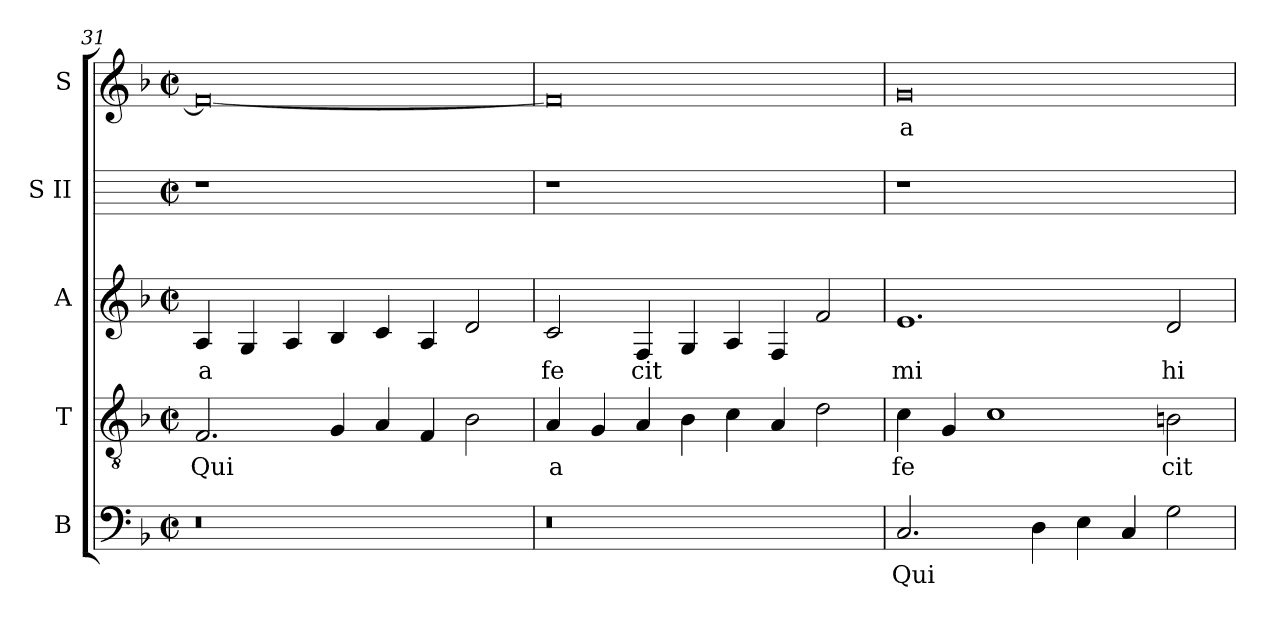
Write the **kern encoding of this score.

**kern	**text	**kern	**text	**kern	**text	**kern	**kern	**text
*part5	*part5	*part4	*part4	*part3	*part3	*part2	*part1	*part1
*staff5	*staff5	*staff4	*staff4	*staff3	*staff3	*staff2	*staff1	*staff1
*I"B	*	*I"T	*	*I"A	*	*I"S II	*I"S	*
*I'B	*	*I'T	*	*I'A	*	*	*I'S	*
*clefF4	*	*clefGv2	*	*clefG2	*	*	*clefG2	*
*k[b-]	*	*k[b-]	*	*k[b-]	*	*k[]	*k[b-]	*
*F:	*	*F:	*	*F:	*	*C:	*F:	*
*M2/2	*	*M2/2	*	*M2/2	*	*M2/2	*M2/2	*
*met(c|)	*	*met(c|)	*	*met(c|)	*	*met(c|)	*met(c|)	*
=31	=31	=31	=31	=31	=31	=31	=31	=31
!	!	!	!LO:LY:b:cj	!	!LO:LY:b:cj	!	!	!LO:LY:b:cj
0r	.	2.F/	Qui	4A/	a	1r	0f_<	--
!	!	!	!	!	!LO:LY:b:cj	!	!	!
.	.	.	.	4G/	.	.	.	.
!	!	!	!	!	!LO:LY:b:cj	!	!	!
.	.	.	.	4A/	.	.	.	.
!	!	!	!LO:LY:b:cj	!	!LO:LY:b:cj	!	!	!
.	.	4G/	.	4B-/	.	.	.	.
!	!	!	!LO:LY:b:cj	!	!LO:LY:b:cj	!	!	!
.	.	4A/	.	4c/	.	1ryy	.	.
!	!	!	!LO:LY:b:cj	!	!LO:LY:b:cj	!	!	!
.	.	4F/	.	4A/	.	.	.	.
!	!	!	!LO:LY:b:cj	!	!LO:LY:b:cj	!	!	!
.	.	2B-\	.	2d/	.	.	.	.
=32	=32	=32	=32	=32	=32	=32	=32	=32
!	!	!	!LO:LY:b:cj	!	!LO:LY:b:cj	!	!	!LO:LY:b:cj
0r	.	4A/	a	2c/	fe	1r	0f]	--
!	!	!	!LO:LY:b:cj	!	!	!	!	!
.	.	4G/	.	.	.	.	.	.
!	!	!	!LO:LY:b:cj	!	!LO:LY:b:cj	!	!	!
.	.	4A/	.	4F/	cit	.	.	.
!	!	!	!LO:LY:b:cj	!	!LO:LY:b:cj	!	!	!
.	.	4B-\	.	4G/	.	.	.	.
!	!	!	!LO:LY:b:cj	!	!LO:LY:b:cj	!	!	!
.	.	4c\	.	4A/	.	1ryy	.	.
!	!	!	!LO:LY:b:cj	!	!LO:LY:b:cj	!	!	!
.	.	4A/	.	4F/	.	.	.	.
!	!	!	!LO:LY:b:cj	!	!LO:LY:b:cj	!	!	!
.	.	2d\	.	2f/	.	.	.	.
=33	=33	=33	=33	=33	=33	=33	=33	=33
!	!LO:LY:b:cj	!	!LO:LY:b:cj	!	!LO:LY:b:cj	!	!	!LO:LY:b:cj
2.C/	Qui	4c\	fe	1.e	mi	1r	0g	-a
!	!	!	!LO:LY:b:cj	!	!	!	!	!
.	.	4G/	.	.	.	.	.	.
!	!	!	!LO:LY:b:cj	!	!	!	!	!
.	.	1c	.	.	.	.	.	.
!	!LO:LY:b:cj	!	!	!	!	!	!	!
4D\	.	.	.	.	.	.	.	.
!	!LO:LY:b:cj	!	!	!	!	!	!	!
4E\	.	.	.	.	.	1ryy	.	.
!	!LO:LY:b:cj	!	!	!	!	!	!	!
4C/	.	.	.	.	.	.	.	.
!	!LO:LY:b:cj	!	!LO:LY:b:cj	!	!LO:LY:b:cj	!	!	!
2G\	.	2B\	cit	2d/	hi	.	.	.
=	=	=	=	=	=	=	=	=
*-	*-	*-	*-	*-	*-	*-	*-	*-
